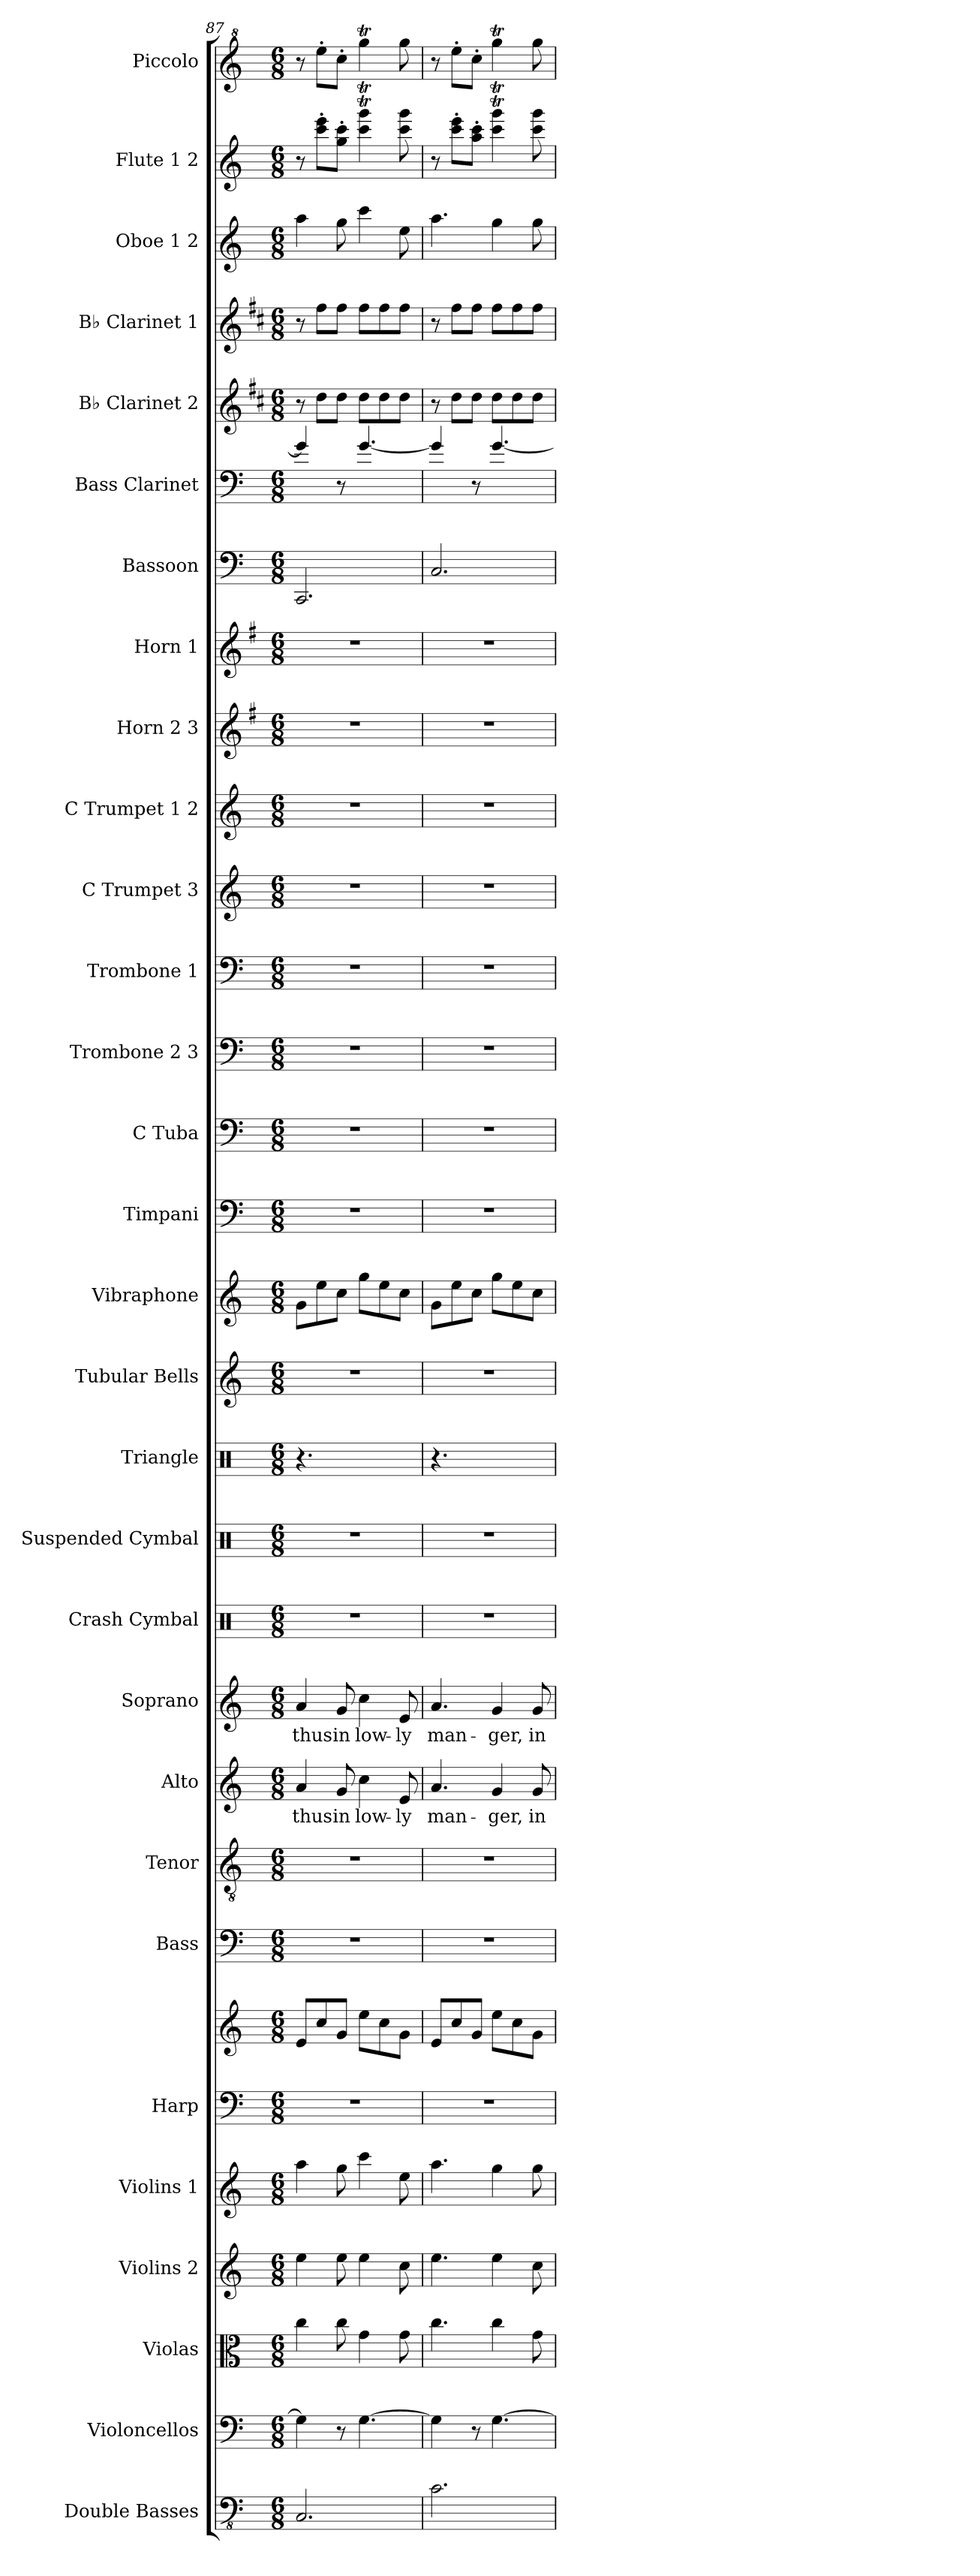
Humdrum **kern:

**kern	**kern	**kern	**kern	**kern	**kern	**kern	**kern	**kern	**kern	**text	**kern	**text	**kern	**kern	**kern	**kern	**kern	**kern	**kern	**kern	**kern	**kern	**kern	**kern	**kern	**kern	**kern	**kern	**kern	**kern	**kern	**kern
*part30	*part29	*part28	*part27	*part26	*part25	*part25	*part24	*part23	*part22	*part22	*part21	*part21	*part20	*part19	*part18	*part17	*part16	*part15	*part14	*part13	*part12	*part11	*part10	*part9	*part8	*part7	*part6	*part5	*part4	*part3	*part2	*part1
*staff31	*staff30	*staff29	*staff28	*staff27	*staff26	*staff25	*staff24	*staff23	*staff22	*staff22	*staff21	*staff21	*staff20	*staff19	*staff18	*staff17	*staff16	*staff15	*staff14	*staff13	*staff12	*staff11	*staff10	*staff9	*staff8	*staff7	*staff6	*staff5	*staff4	*staff3	*staff2	*staff1
*I"Double Basses	*I"Violoncellos	*I"Violas	*I"Violins 2	*I"Violins 1	*I"Harp	*	*I"Bass	*I"Tenor	*I"Alto	*	*I"Soprano	*	*I"Crash Cymbal	*I"Suspended Cymbal	*I"Triangle	*I"Tubular Bells	*I"Vibraphone	*I"Timpani	*I"C Tuba	*I"Trombone 2 3	*I"Trombone 1	*I"C Trumpet 3	*I"C Trumpet 1 2	*I"Horn 2 3	*I"Horn 1	*I"Bassoon	*I"Bass Clarinet	*I"B♭ Clarinet 2	*I"B♭ Clarinet 1	*I"Oboe 1 2	*I"Flute 1 2	*I"Piccolo
*I'Dbs.	*I'Vlcs.	*I'Vlas.	*I'Vlns. 2	*I'Vlns. 1	*I'Hrp.	*	*I'B.	*I'T.	*I'A.	*	*I'S.	*	*I'Cr. Cym.	*I'Susp. Cym.	*I'Trgl.	*I'Tu. Be.	*I'Vib.	*I'Timp.	*I'C Tu.	*I'Trb. 2 3	*I'Trb. 1	*I'C Tpt. 3	*I'C Tpt. 1 2	*I'Hn. 2 3	*I'Hn. 1	*I'Bsn.	*I'B. Cl.	*I'B♭ Cl. 2	*I'B♭ Cl. 1	*I'Ob. 1 2	*I'Fl. 1 2	*I'Picc.
*clefFv4	*clefF4	*clefC3	*clefG2	*clefG2	*clefF4	*clefG2	*clefF4	*clefGv2	*clefG2	*	*clefG2	*	*clefX	*clefX	*clefX	*clefG2	*	*clefF4	*clefF4	*clefF4	*clefF4	*clefG2	*clefG2	*clefG2	*clefG2	*clefF4	*	*clefG2	*clefG2	*clefG2	*clefG2	*clefG^2
*	*	*	*	*	*	*	*	*	*	*	*	*	*	*	*	*	*	*	*	*	*	*	*	*ITrd4c7	*ITrd4c7	*	*ITrd8c14	*ITrd1c2	*ITrd1c2	*	*	*ITrd-7c-12
*k[]	*k[]	*k[]	*k[]	*k[]	*k[]	*k[]	*k[]	*k[]	*k[]	*	*k[]	*	*k[]	*k[]	*k[]	*k[]	*k[]	*k[]	*k[]	*k[]	*k[]	*k[]	*k[]	*k[]	*k[]	*k[]	*k[]	*k[]	*k[]	*k[]	*k[]	*k[]
*C:	*C:	*C:	*C:	*C:	*C:	*C:	*C:	*C:	*C:	*	*C:	*	*C:	*C:	*C:	*C:	*C:	*C:	*C:	*C:	*C:	*C:	*C:	*C:	*C:	*C:	*C:	*C:	*C:	*C:	*C:	*C:
*M6/8	*M6/8	*M6/8	*M6/8	*M6/8	*M6/8	*M6/8	*M6/8	*M6/8	*M6/8	*	*M6/8	*	*M6/8	*M6/8	*M6/8	*M6/8	*M6/8	*M6/8	*M6/8	*M6/8	*M6/8	*M6/8	*M6/8	*M6/8	*M6/8	*M6/8	*M6/8	*M6/8	*M6/8	*M6/8	*M6/8	*M6/8
=87	=87	=87	=87	=87	=87	=87	=87	=87	=87	=87	=87	=87	=87	=87	=87	=87	=87	=87	=87	=87	=87	=87	=87	=87	=87	=87	=87	=87	=87	=87	=87	=87
2.CC/	4G\]	4cc\	4ee\	4aa\	2.r	8e/L	2.r	2.r	4a/	thus	4a/	thus	2.r	2.r	4.r	2.r	8g\L	2.r	2.r	2.r	2.r	2.r	2.r	2.r	2.r	2.CC/	4G/]	8r	8r	4aa\	8r	8r
.	.	.	.	.	.	8cc/	.	.	.	.	.	.	.	.	.	.	8ee\	.	.	.	.	.	.	.	.	.	.	8cc\L	8ee\L	.	8ccc\' 8eee\'L	8eeee'\L
.	8r	8cc\	8ee\	8gg\	.	8g/J	.	.	8g/	in	8g/	in	.	.	.	.	8cc\J	.	.	.	.	.	.	.	.	.	8r	8cc\J	8ee\J	8gg\	8gg\' 8ccc\'J	8cccc'\J
.	[4.G\	4g\	4ee\	4ccc\	.	8ee\L	.	.	4cc\	low-	4cc\	low-	.	.	4.R\	.	8gg\L	.	.	.	.	.	.	.	.	.	[4.G/	8cc\L	8ee\L	4ccc\	4ccc\T 4ggg\T	4ggggT\
.	.	.	.	.	.	8cc\	.	.	.	.	.	.	.	.	.	.	8ee\	.	.	.	.	.	.	.	.	.	.	8cc\	8ee\	.	.	.
.	.	8g\	8cc\	8ee\	.	8g\J	.	.	8e/	-ly	8e/	-ly	.	.	.	.	8cc\J	.	.	.	.	.	.	.	.	.	.	8cc\J	8ee\J	8ee\	8ccc\ 8ggg\	8gggg\
=88	=88	=88	=88	=88	=88	=88	=88	=88	=88	=88	=88	=88	=88	=88	=88	=88	=88	=88	=88	=88	=88	=88	=88	=88	=88	=88	=88	=88	=88	=88	=88	=88
2.C\	4G\]	4.cc\	4.ee\	4.aa\	2.r	8e/L	2.r	2.r	4.a/	man-	4.a/	man-	2.r	2.r	4.r	2.r	8g\L	2.r	2.r	2.r	2.r	2.r	2.r	2.r	2.r	2.C/	4G/]	8r	8r	4.aa\	8r	8r
.	.	.	.	.	.	8cc/	.	.	.	.	.	.	.	.	.	.	8ee\	.	.	.	.	.	.	.	.	.	.	8cc\L	8ee\L	.	8ccc\' 8eee\'L	8eeee'\L
.	8r	.	.	.	.	8g/J	.	.	.	.	.	.	.	.	.	.	8cc\J	.	.	.	.	.	.	.	.	.	8r	8cc\J	8ee\J	.	8aa\' 8ccc\'J	8cccc'\J
.	[4.G\	4cc\	4ee\	4gg\	.	8ee\L	.	.	4g/	-ger,	4g/	-ger,	.	.	4.R\	.	8gg\L	.	.	.	.	.	.	.	.	.	[4.G/	8cc\L	8ee\L	4gg\	4ccc\T 4ggg\T	4ggggT\
.	.	.	.	.	.	8cc\	.	.	.	.	.	.	.	.	.	.	8ee\	.	.	.	.	.	.	.	.	.	.	8cc\	8ee\	.	.	.
.	.	8g\	8cc\	8gg\	.	8g\J	.	.	8g/	in	8g/	in	.	.	.	.	8cc\J	.	.	.	.	.	.	.	.	.	.	8cc\J	8ee\J	8gg\	8ccc\ 8ggg\	8gggg\
=	=	=	=	=	=	=	=	=	=	=	=	=	=	=	=	=	=	=	=	=	=	=	=	=	=	=	=	=	=	=	=	=
*-	*-	*-	*-	*-	*-	*-	*-	*-	*-	*-	*-	*-	*-	*-	*-	*-	*-	*-	*-	*-	*-	*-	*-	*-	*-	*-	*-	*-	*-	*-	*-	*-
